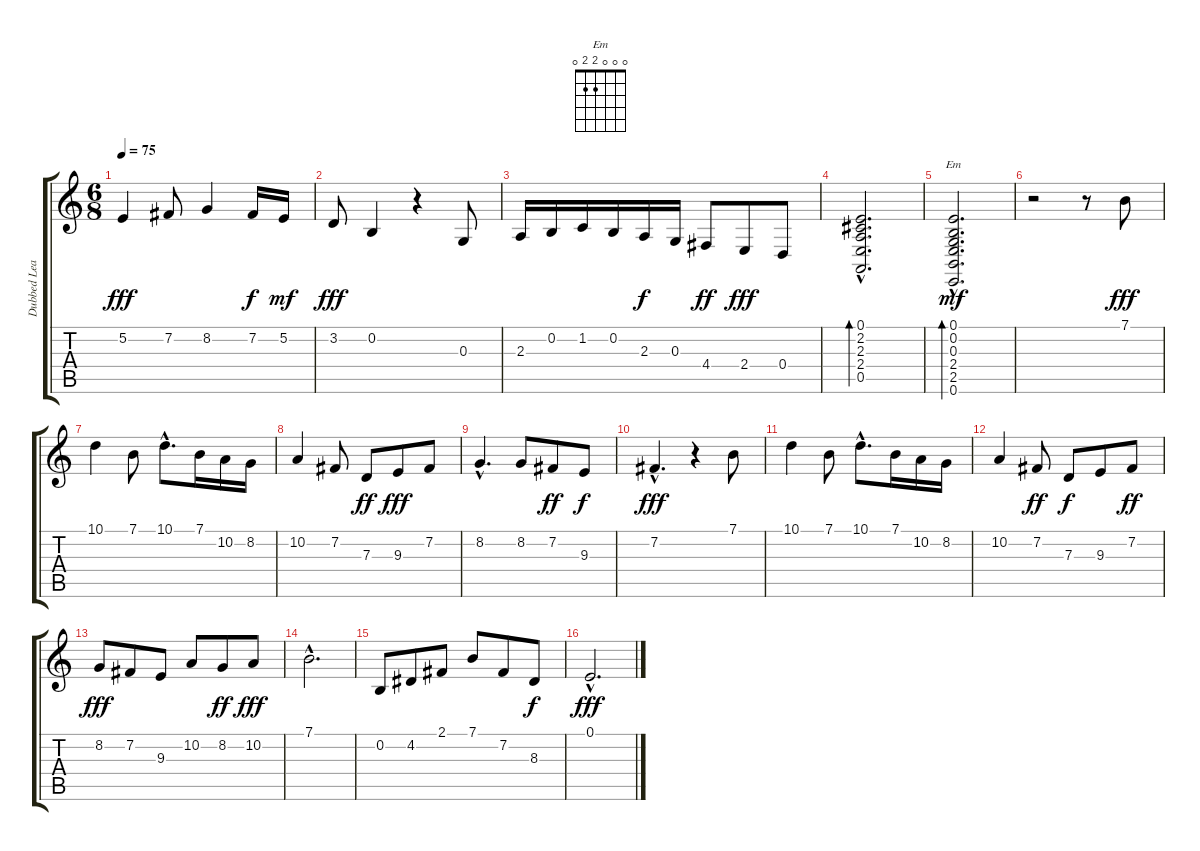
\track ("Dubbed Lead" "Dubbed Lea") {instrument orchestralharp}
\staff {score tabs}
\tuning (E4 B3 G3 D3 A2 E2) {hide}
\chord ("Em" 0 0 0 2 2 0)
\ts (6 8)
\tempo 75
\clef g2
\ks c
5.2.4{dy fff} 7.2.8 8.2.4 7.2.16{dy f} 5.2.16{dy mf} |
3.2.8{dy fff} 0.2.4 r.4 0.3.8 |
2.3.16 0.2.16 1.2.16 0.2.16 2.3.16{dy f} 0.3.16 4.4.8{dy ff} 2.4.8{dy fff} 0.4.8 |
(0.1{hac} 2.2{hac} 2.3{hac} 2.4{hac} 0.5{hac}).2{d bd 240} |
(0.1{hac} 0.2{hac} 0.3{hac} 2.4{hac} 2.5{hac} 0.6{hac}).2{d bd 240 ch "Em" dy mf} |
r.2 r.8 7.1.8{dy fff} |
10.1.4 7.1.8 10.1{hac}.8{d} 7.1.16 10.2.16 8.2.16 |
10.2.4 7.2.8 7.3.8{dy ff} 9.3.8{dy fff} 7.2.8 |
8.2{hac}.4{d} 8.2.8 7.2.8{dy ff} 9.3.8{dy f} |
7.2{hac}.4{d dy fff} r.4 7.1.8 |
10.1.4 7.1.8 10.1{hac}.8{d} 7.1.16 10.2.16 8.2.16 |
10.2.4 7.2.8{dy ff} 7.3.8{dy f} 9.3.8 7.2.8{dy ff} |
8.2.8{dy fff} 7.2.8 9.3.8 10.2.8 8.2.8{dy ff} 10.2.8{dy fff} |
7.1{hac}.2{d} |
0.2.8 4.2.8 2.1.8 7.1.8 7.2.8 8.3.8{dy f} |
0.1{hac}.2{d dy fff}
